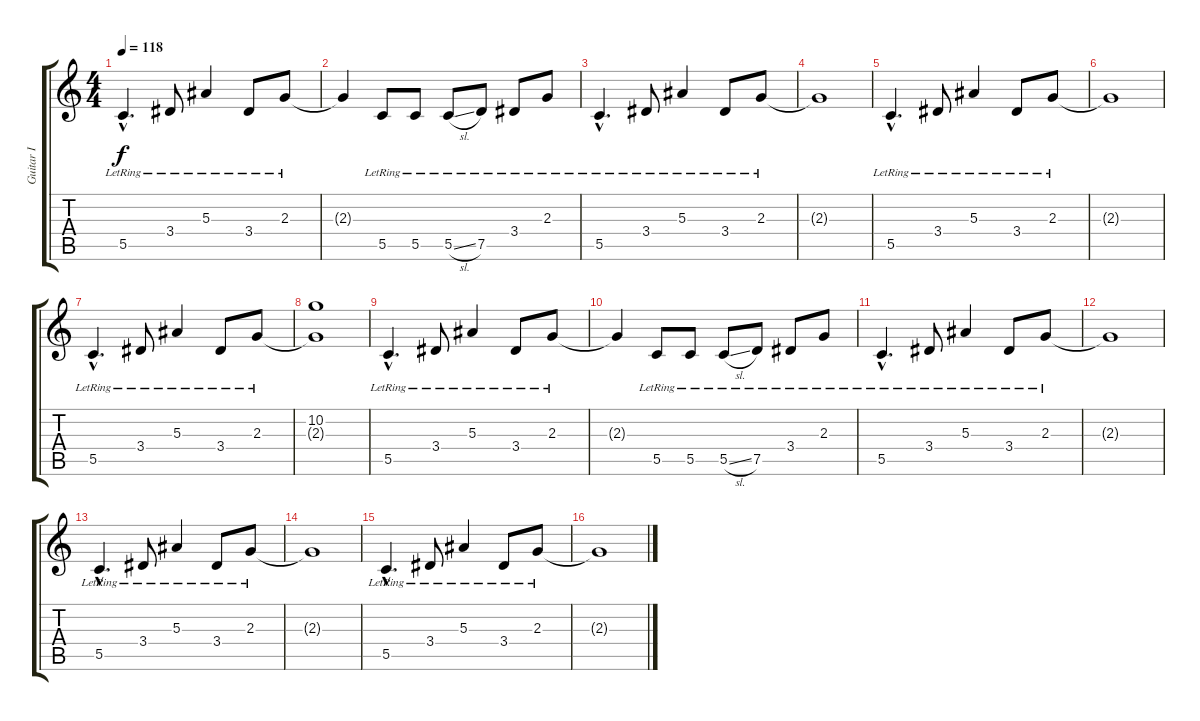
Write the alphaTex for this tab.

\track ("Guitar I" "Guitar I") {instrument electricguitarjazz}
\staff {score tabs}
\tuning (D4 A3 F3 C3 G2 C2) {hide}
\ts (4 4)
\tempo 118
\clef g2
\ks c
5.5{hac lr}.4{d dy f} 3.4{lr}.8 5.3{lr}.4 3.4{lr}.8 2.3{lr}.8 |
2.3{t}.4 5.5{lr}.8 5.5{lr}.8 5.5{sl lr}.8 7.5{lr}.8 3.4{lr}.8 2.3{lr}.8 |
5.5{hac lr}.4{d} 3.4{lr}.8 5.3{lr}.4 3.4{lr}.8 2.3{lr}.8 |
2.3{t}.1 |
5.5{hac lr}.4{d} 3.4{lr}.8 5.3{lr}.4 3.4{lr}.8 2.3{lr}.8 |
2.3{t}.1 |
5.5{hac lr}.4{d volume 13 balance 14 instrument electricguitarclean} 3.4{lr}.8 5.3{lr}.4 3.4{lr}.8 2.3{lr}.8 |
(10.2 2.3{t}).1 |
5.5{hac lr}.4{d} 3.4{lr}.8 5.3{lr}.4 3.4{lr}.8 2.3{lr}.8 |
2.3{t}.4 5.5{lr}.8 5.5{lr}.8 5.5{sl lr}.8 7.5{lr}.8 3.4{lr}.8 2.3{lr}.8 |
5.5{hac lr}.4{d} 3.4{lr}.8 5.3{lr}.4 3.4{lr}.8 2.3{lr}.8 |
2.3{t}.1 |
5.5{hac lr}.4{d} 3.4{lr}.8 5.3{lr}.4 3.4{lr}.8 2.3{lr}.8 |
2.3{t}.1 |
5.5{hac lr}.4{d balance 14 instrument electricguitarclean} 3.4{lr}.8 5.3{lr}.4 3.4{lr}.8 2.3{lr}.8 |
2.3{t}.1
